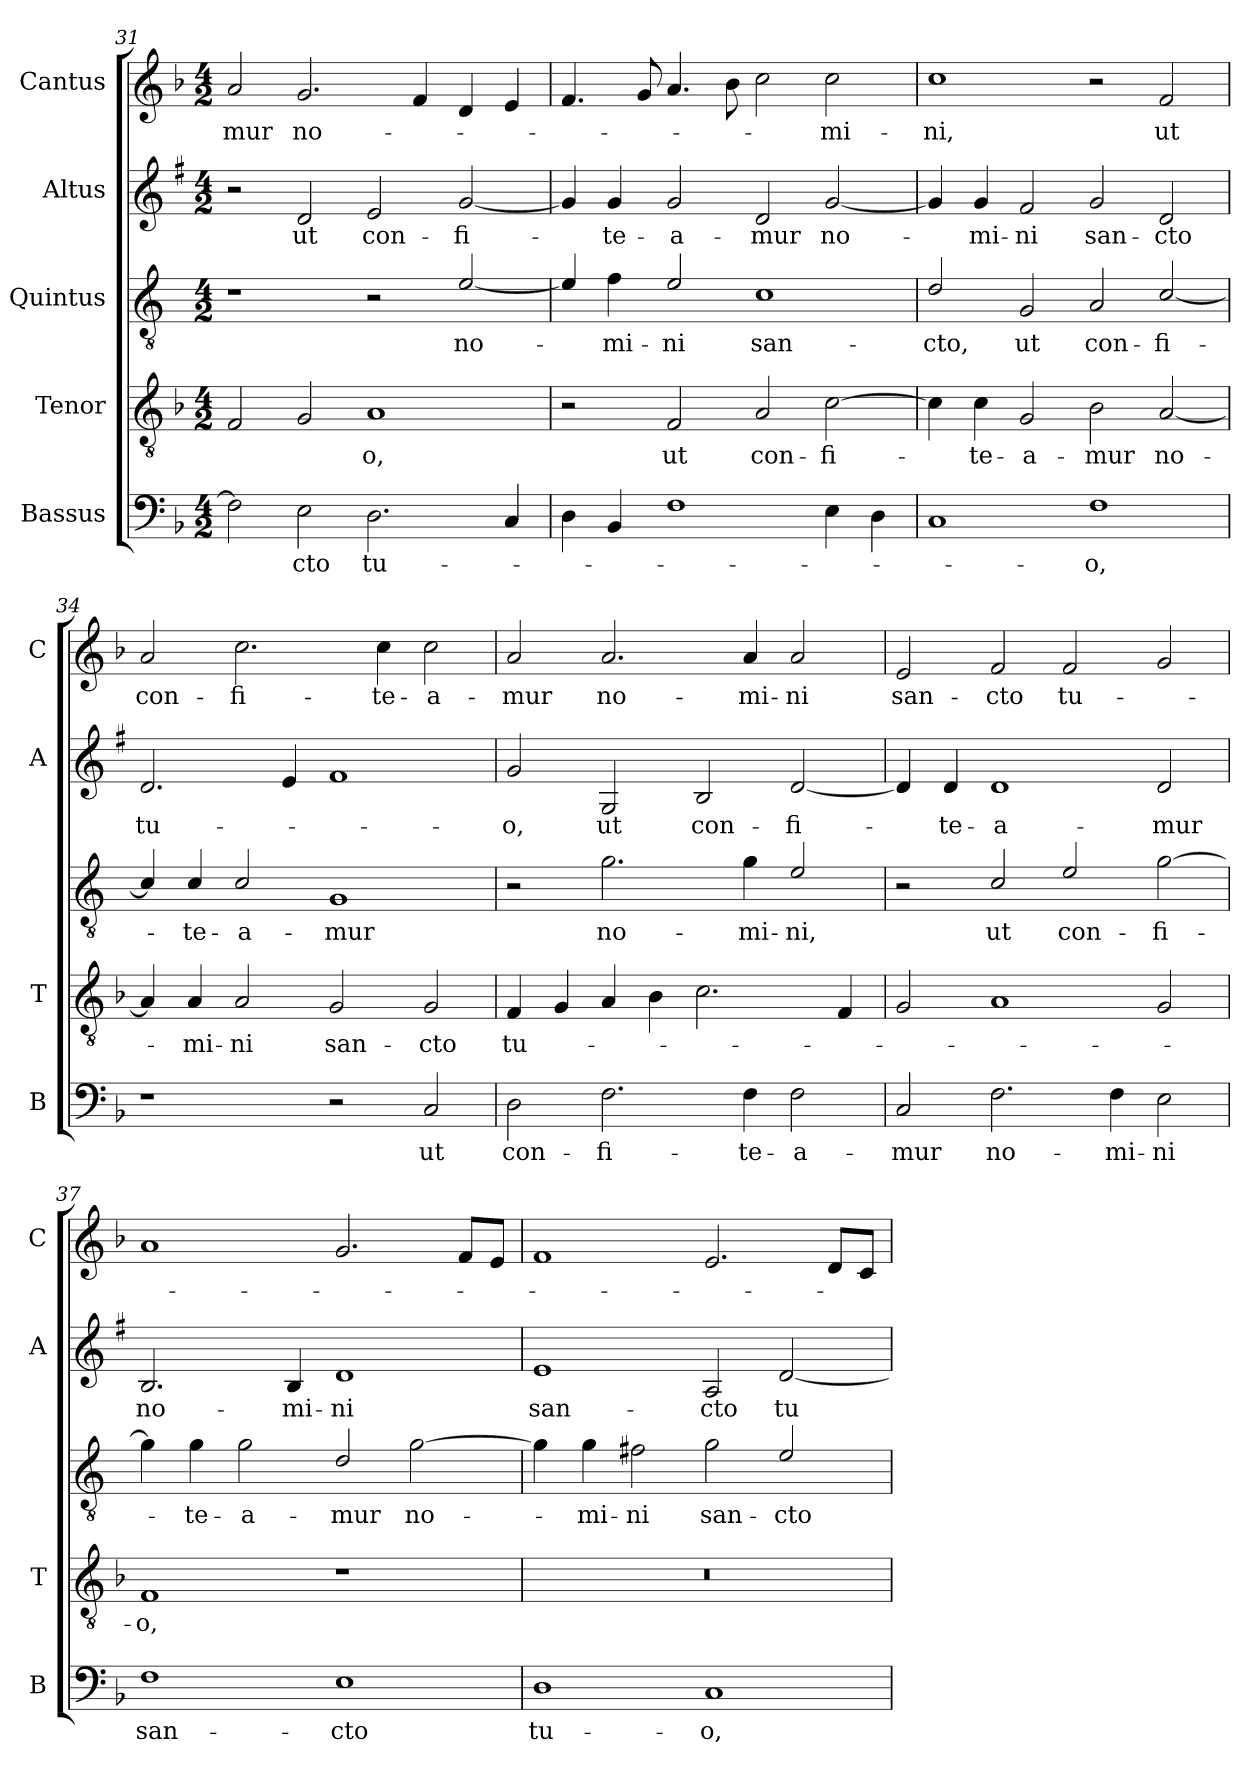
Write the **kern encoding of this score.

**kern	**text	**kern	**text	**kern	**text	**kern	**text	**kern	**text
*part5	*part5	*part4	*part4	*part3	*part3	*part2	*part2	*part1	*part1
*staff5	*staff5	*staff4	*staff4	*staff3	*staff3	*staff2	*staff2	*staff1	*staff1
*I"Bassus	*	*I"Tenor	*	*I"Quintus	*	*I"Altus	*	*I"Cantus	*
*I'B	*	*I'T	*	*	*	*I'A	*	*I'C	*
*clefF4	*	*clefGv2	*	*clefGv2	*	*clefG2	*	*clefG2	*
*	*	*	*	*ITrd4c7	*	*ITrd1c2	*	*	*
*k[b-]	*	*k[b-]	*	*k[b-]	*	*k[b-]	*	*k[b-]	*
*F:	*	*F:	*	*F:	*	*F:	*	*F:	*
*M4/2	*	*M4/2	*	*M4/2	*	*M4/2	*	*M4/2	*
=31	=31	=31	=31	=31	=31	=31	=31	=31	=31
!	!	!	!	!	!	!	!	!	!LO:LY:b
2F\]	.	2F/	.	1r	.	2r	.	2a/	-mur
!	!LO:LY:b	!	!	!	!	!	!LO:LY:b	!	!LO:LY:b
2E\	-cto	2G/	.	.	.	2c/	ut	2.g/	no-
!	!LO:LY:b	!	!LO:LY:b	!	!	!	!LO:LY:b	!	!
2.D\	tu-	1A	-o,	2r	.	2d/	con-	.	.
.	.	.	.	.	.	.	.	4f/	.
!	!	!	!	!	!LO:LY:b	!	!LO:LY:b	!	!
.	.	.	.	[2A/	no-	[2f/	-fi-	4d/	.
4C/	.	.	.	.	.	.	.	4e/	.
=32	=32	=32	=32	=32	=32	=32	=32	=32	=32
4D\	.	2r	.	4A/]	.	4f/]	.	4.f/	.
!	!	!	!	!	!LO:LY:b	!	!LO:LY:b	!	!
4BB-/	.	.	.	4B-\	-mi-	4f/	-te-	.	.
.	.	.	.	.	.	.	.	8g/	.
!	!	!	!LO:LY:b	!	!LO:LY:b	!	!LO:LY:b	!	!
1F	.	2F/	ut	2A/	-ni	2f/	-a-	4.a/	.
.	.	.	.	.	.	.	.	8b-\	.
!	!	!	!LO:LY:b	!	!LO:LY:b	!	!LO:LY:b	!	!
.	.	2A/	con-	1F	san-	2c/	-mur	2cc\	.
!	!	!	!LO:LY:b	!	!	!	!LO:LY:b	!	!LO:LY:b
4E\	.	[2c\	-fi-	.	.	[2f/	no-	2cc\	-mi-
4D\	.	.	.	.	.	.	.	.	.
=33	=33	=33	=33	=33	=33	=33	=33	=33	=33
!	!	!	!	!	!LO:LY:b	!	!	!	!LO:LY:b
1C	.	4c\]	.	2G/	-cto,	4f/]	.	1cc	-ni,
!	!	!	!LO:LY:b	!	!	!	!LO:LY:b	!	!
.	.	4c\	-te-	.	.	4f/	-mi-	.	.
!	!	!	!LO:LY:b	!	!LO:LY:b	!	!LO:LY:b	!	!
.	.	2G/	-a-	2C/	ut	2e/	-ni	.	.
!	!LO:LY:b	!	!LO:LY:b	!	!LO:LY:b	!	!LO:LY:b	!	!
1F	-o,	2B-\	-mur	2D/	con-	2f/	san-	2r	.
!	!	!	!LO:LY:b	!	!LO:LY:b	!	!LO:LY:b	!	!LO:LY:b
.	.	[2A/	no-	[2F/	-fi-	2c/	-cto	2f/	ut
=34	=34	=34	=34	=34	=34	=34	=34	=34	=34
!	!	!	!	!	!	!	!LO:LY:b	!	!LO:LY:b
1r	.	4A/]	.	4F/]	.	2.c/	tu-	2a/	con-
!	!	!	!LO:LY:b	!	!LO:LY:b	!	!	!	!
.	.	4A/	-mi-	4F/	-te-	.	.	.	.
!	!	!	!LO:LY:b	!	!LO:LY:b	!	!	!	!LO:LY:b
.	.	2A/	-ni	2F/	-a-	.	.	2.cc\	-fi-
.	.	.	.	.	.	4d/	.	.	.
!	!	!	!LO:LY:b	!	!LO:LY:b	!	!	!	!
2r	.	2G/	san-	1C	-mur	1e	.	.	.
!	!	!	!	!	!	!	!	!	!LO:LY:b
.	.	.	.	.	.	.	.	4cc\	-te-
!	!LO:LY:b	!	!LO:LY:b	!	!	!	!	!	!LO:LY:b
2C/	ut	2G/	-cto	.	.	.	.	2cc\	-a-
=35	=35	=35	=35	=35	=35	=35	=35	=35	=35
!	!LO:LY:b	!	!LO:LY:b	!	!	!	!LO:LY:b	!	!LO:LY:b
2D\	con-	4F/	tu-	2r	.	2f/	-o,	2a/	-mur
.	.	4G/	.	.	.	.	.	.	.
!	!LO:LY:b	!	!	!	!LO:LY:b	!	!LO:LY:b	!	!LO:LY:b
2.F\	-fi-	4A/	.	2.c\	no-	2F/	ut	2.a/	no-
.	.	4B-\	.	.	.	.	.	.	.
!	!	!	!	!	!	!	!LO:LY:b	!	!
.	.	2.c\	.	.	.	2A/	con-	.	.
!	!LO:LY:b	!	!	!	!LO:LY:b	!	!	!	!LO:LY:b
4F\	-te-	.	.	4c\	-mi-	.	.	4a/	-mi-
!	!LO:LY:b	!	!	!	!LO:LY:b	!	!LO:LY:b	!	!LO:LY:b
2F\	-a-	.	.	2A/	-ni,	[2c/	-fi-	2a/	-ni
.	.	4F/	.	.	.	.	.	.	.
!!LO:PB:g=z
=36	=36	=36	=36	=36	=36	=36	=36	=36	=36
!	!LO:LY:b	!	!	!	!	!	!	!	!LO:LY:b
2C/	-mur	2G/	.	2r	.	4c/]	.	2e/	san-
!	!	!	!	!	!	!	!LO:LY:b	!	!
.	.	.	.	.	.	4c/	-te-	.	.
!	!LO:LY:b	!	!	!	!LO:LY:b	!	!LO:LY:b	!	!LO:LY:b
2.F\	no-	1A	.	2F/	ut	1c	-a-	2f/	-cto
!	!	!	!	!	!LO:LY:b	!	!	!	!LO:LY:b
.	.	.	.	2A/	con-	.	.	2f/	tu-
!	!LO:LY:b	!	!	!	!	!	!	!	!
4F\	-mi-	.	.	.	.	.	.	.	.
!	!LO:LY:b	!	!	!	!LO:LY:b	!	!LO:LY:b	!	!
2E\	-ni	2G/	.	[2c\	-fi-	2c/	-mur	2g/	.
=37	=37	=37	=37	=37	=37	=37	=37	=37	=37
!	!LO:LY:b	!	!LO:LY:b	!	!	!	!LO:LY:b	!	!
1F	san-	1F	-o,	4c\]	.	2.A/	no-	1a	.
!	!	!	!	!	!LO:LY:b	!	!	!	!
.	.	.	.	4c\	-te-	.	.	.	.
!	!	!	!	!	!LO:LY:b	!	!	!	!
.	.	.	.	2c\	-a-	.	.	.	.
!	!	!	!	!	!	!	!LO:LY:b	!	!
.	.	.	.	.	.	4A/	-mi-	.	.
!	!LO:LY:b	!	!	!	!LO:LY:b	!	!LO:LY:b	!	!
1E	-cto	1r	.	2G/	-mur	1c	-ni	2.g/	.
!	!	!	!	!	!LO:LY:b	!	!	!	!
.	.	.	.	[2c\	no-	.	.	.	.
.	.	.	.	.	.	.	.	8f/L	.
.	.	.	.	.	.	.	.	8e/J	.
=38	=38	=38	=38	=38	=38	=38	=38	=38	=38
!	!LO:LY:b	!	!	!	!	!	!LO:LY:b	!	!
1D	tu-	0r	.	4c\]	.	1d	san-	1f	.
!	!	!	!	!	!LO:LY:b	!	!	!	!
.	.	.	.	4c\	-mi-	.	.	.	.
!	!	!	!	!	!LO:LY:b	!	!	!	!
.	.	.	.	2Bn\	-ni	.	.	.	.
!	!LO:LY:b	!	!	!	!LO:LY:b	!	!LO:LY:b	!	!
1C	-o,	.	.	2c\	san-	2G/	-cto	2.e/	.
!	!	!	!	!	!LO:LY:b	!	!LO:LY:b	!	!
.	.	.	.	2A/	-cto	[2c/	tu-	.	.
.	.	.	.	.	.	.	.	8d/L	.
.	.	.	.	.	.	.	.	8c/J	.
=	=	=	=	=	=	=	=	=	=
*-	*-	*-	*-	*-	*-	*-	*-	*-	*-
